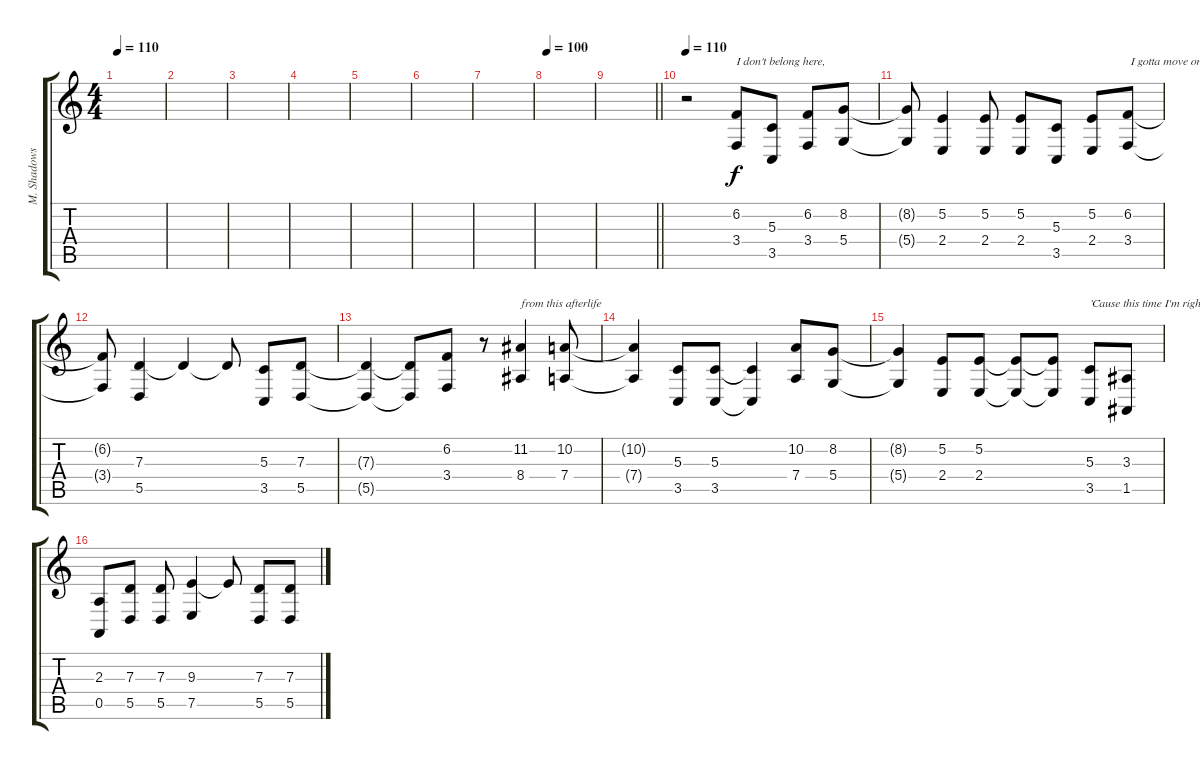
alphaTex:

\track ("M. Shadows" "M. Shadows") {instrument lead1square}
\staff {score tabs}
\tuning (E4 B3 G3 D3 A2 D2) {hide}
\ts (4 4)
\tempo 110
\clef g2
\ks c
|
|
|
|
|
|
|
\tempo 100
|
\barLineRight lightlight
|
\tempo 110
r.2 (6.2 3.4).8{txt "I don't belong here,"} (5.3 3.5).8 (6.2 3.4).8 (8.2 5.4).8 |
(8.2{t} 5.4{t}).8 (5.2 2.4).4 (5.2 2.4).8 (5.2 2.4).8 (5.3 3.5).8 (5.2 2.4).8 (6.2 3.4).8{txt " I gotta move on dear escape"} |
(6.2{t} 3.4{t}).8 (7.3 5.5).4 7.3{t}.4 7.3{t}.8 (5.3 3.5).8 (7.3 5.5).8 |
(7.3{t} 5.5{t}).4 (7.3{t} 5.5{t}).8 (6.2 3.4).8 r.8 (11.2 8.4).4{txt "from this afterlife"} (10.2 7.4).8 |
(10.2{t} 7.4{t}).4 (5.3 3.5).8 (5.3 3.5).8 (5.3{t} 3.5{t}).4 (10.2 7.4).8 (8.2 5.4).8 |
(8.2{t} 5.4{t}).4 (5.2 2.4).8 (5.2 2.4).8 (5.2{t} 2.4{t}).8 (5.2{t} 2.4{t}).8 (5.3 3.5).8{txt "’Cause this time I'm right to move on and on"} (3.3 1.5).8 |
(2.3 0.5).8 (7.3 5.5).8 (7.3 5.5).8 (9.3 7.5).4 9.3{t}.8 (7.3 5.5).8 (7.3 5.5).8
